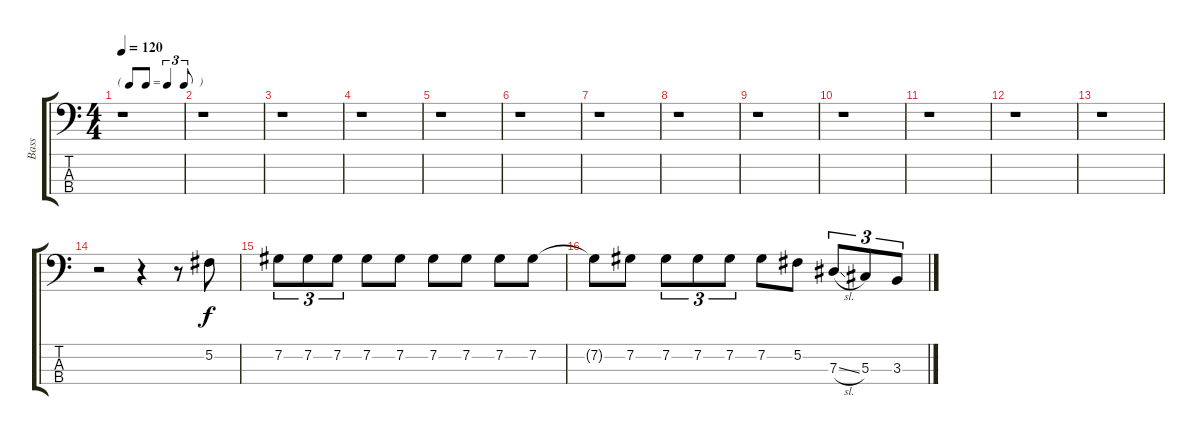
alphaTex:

\track ("Bass" "Bass") {instrument electricbasspick}
\staff {score tabs}
\tuning (Gb2 Db2 Ab1 Eb1) {hide}
\ts (4 4)
\tf triplet8th
\tempo 120
\clef f4
\ks c
r.1{dy f instrument electricbasspick} |
r.1 |
r.1 |
r.1 |
r.1 |
r.1 |
r.1 |
r.1 |
r.1 |
r.1 |
r.1 |
r.1 |
r.1 |
r.2 r.4 r.8 5.2.8 |
7.2.8{tu (3 2)} 7.2.8{tu (3 2)} 7.2.8{tu (3 2)} 7.2.8 7.2.8 7.2.8 7.2.8 7.2.8 7.2.8 |
7.2{t}.8 7.2.8 7.2.8{tu (3 2)} 7.2.8{tu (3 2)} 7.2.8{tu (3 2)} 7.2.8 5.2.8 7.3{sl}.8{tu (3 2)} 5.3.8{tu (3 2)} 3.3.8{tu (3 2)}
